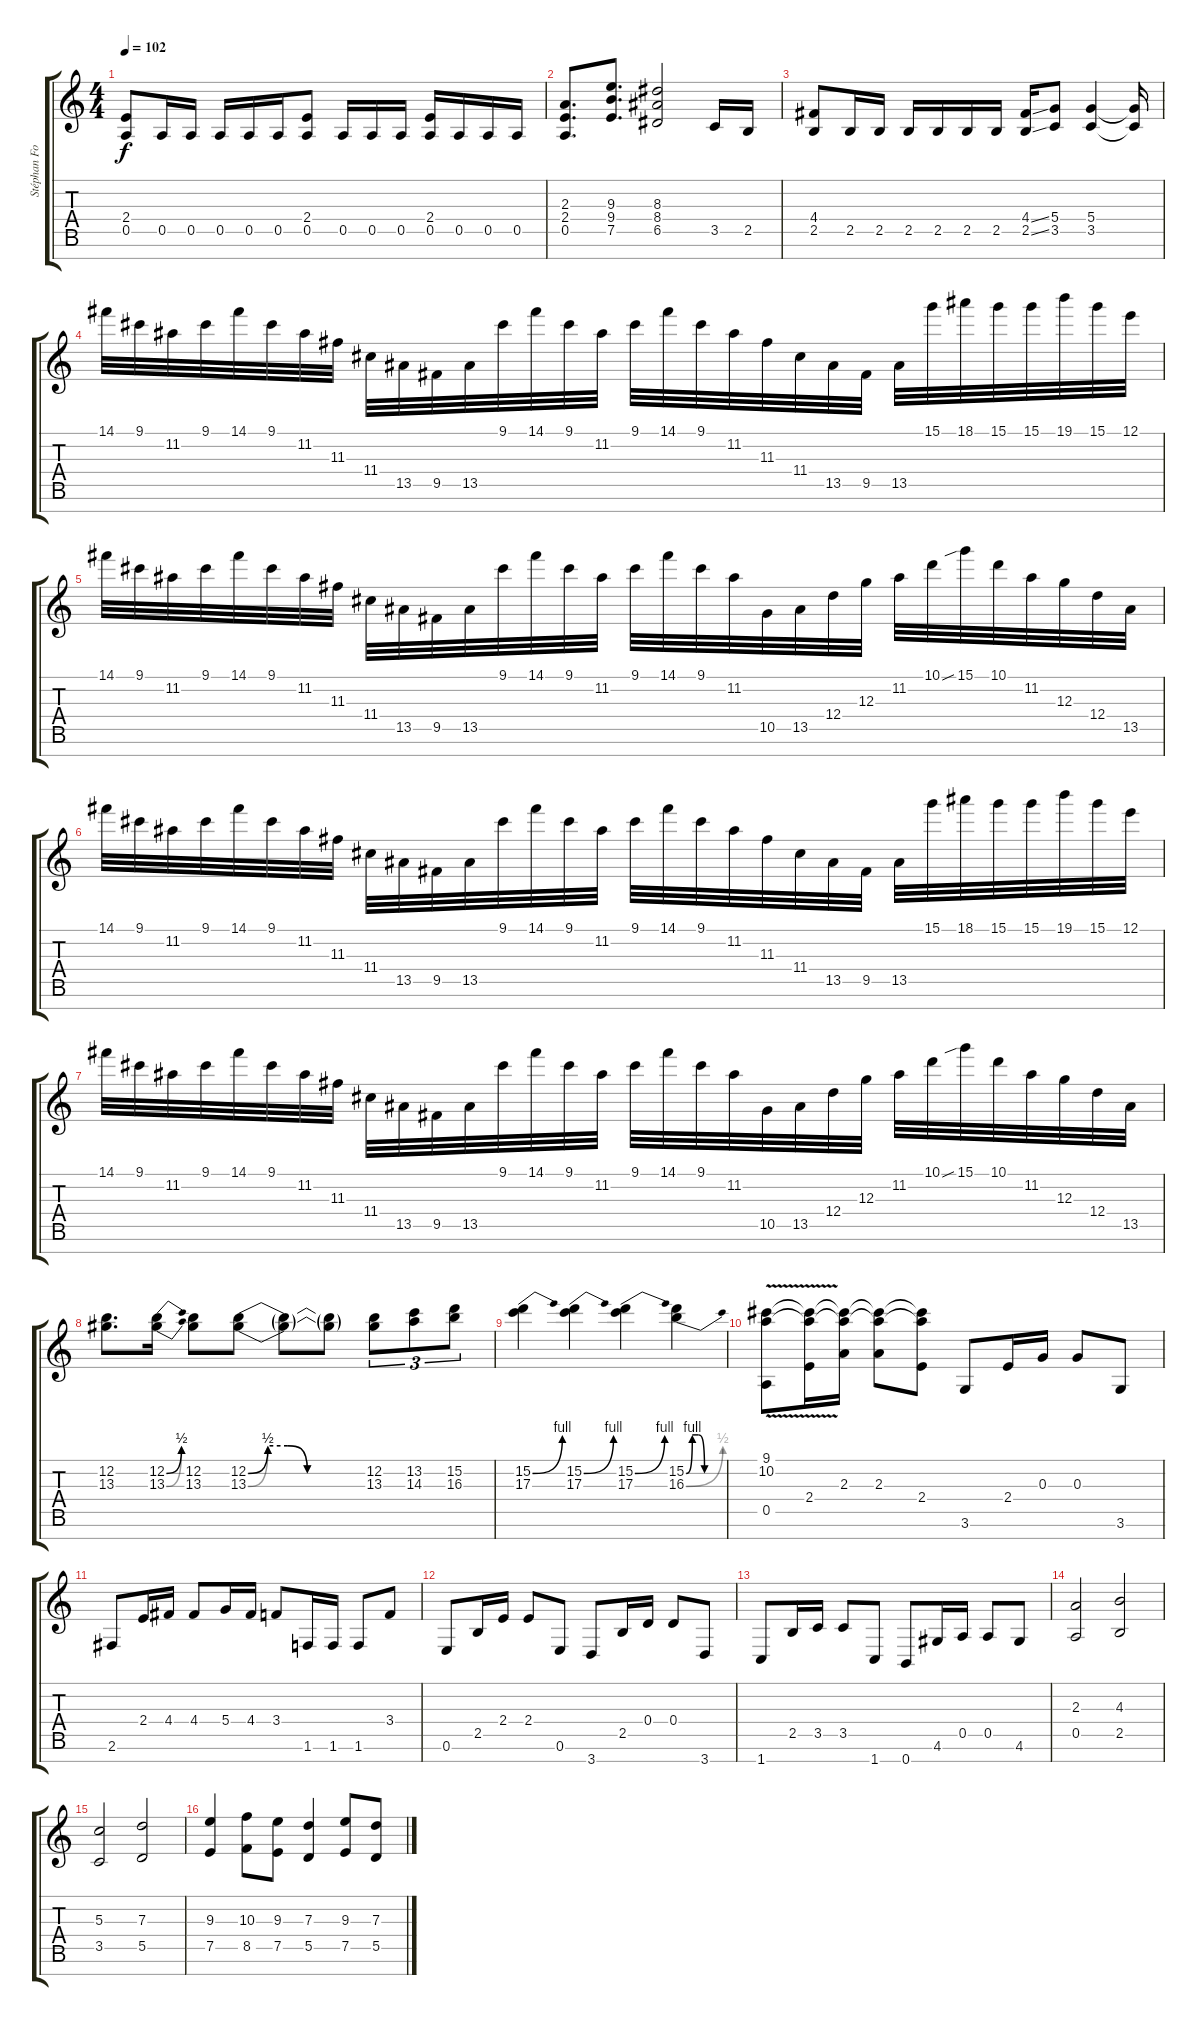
\track ("Stéphan Forté" "Stéphan Fo") {instrument distortionguitar}
\staff {score tabs}
\tuning (E4 B3 G3 D3 A2 E2 B1) {hide}
\ts (4 4)
\tempo 102
\clef g2
\ks c
(2.4 0.5).8{dy f} 0.5.16 0.5.16 0.5.16 0.5.16 0.5.16 (2.4 0.5).8 0.5.16 0.5.16 0.5.16 (2.4 0.5).16 0.5.16 0.5.16 0.5.16 |
(2.3 2.4 0.5).8{d} (9.3 9.4 7.5).8{d} (8.3 8.4 6.5).2 3.5.16 2.5.16 |
(4.4 2.5).8 2.5.16 2.5.16 2.5.16 2.5.16 2.5.16 2.5.16 (4.4{ss} 2.5{ss}).16 (5.4 3.5).8 (5.4 3.5).4 (5.4{t} 3.5{t}).16 |
14.1.32 9.1.32 11.2.32 9.1.32 14.1.32 9.1.32 11.2.32 11.3.32 11.4.32 13.5.32 9.5.32 13.5.32 9.1.32 14.1.32 9.1.32 11.2.32 9.1.32 14.1.32 9.1.32 11.2.32 11.3.32 11.4.32 13.5.32 9.5.32 13.5.32 15.1.32 18.1.32 15.1.32 15.1.32 19.1.32 15.1.32 12.1.32 |
14.1.32 9.1.32 11.2.32 9.1.32 14.1.32 9.1.32 11.2.32 11.3.32 11.4.32 13.5.32 9.5.32 13.5.32 9.1.32 14.1.32 9.1.32 11.2.32 9.1.32 14.1.32 9.1.32 11.2.32 10.5.32 13.5.32 12.4.32 12.3.32 11.2.32 10.1.32 15.1{sib}.32 10.1.32 11.2.32 12.3.32 12.4.32 13.5.32 |
14.1.32 9.1.32 11.2.32 9.1.32 14.1.32 9.1.32 11.2.32 11.3.32 11.4.32 13.5.32 9.5.32 13.5.32 9.1.32 14.1.32 9.1.32 11.2.32 9.1.32 14.1.32 9.1.32 11.2.32 11.3.32 11.4.32 13.5.32 9.5.32 13.5.32 15.1.32 18.1.32 15.1.32 15.1.32 19.1.32 15.1.32 12.1.32 |
14.1.32 9.1.32 11.2.32 9.1.32 14.1.32 9.1.32 11.2.32 11.3.32 11.4.32 13.5.32 9.5.32 13.5.32 9.1.32 14.1.32 9.1.32 11.2.32 9.1.32 14.1.32 9.1.32 11.2.32 10.5.32 13.5.32 12.4.32 12.3.32 11.2.32 10.1.32 15.1{sib}.32 10.1.32 11.2.32 12.3.32 12.4.32 13.5.32 |
(12.2 13.3).8{d} (12.2{be (bend 0 0 60 2)} 13.3{be (bend 0 0 60 2)}).16 (12.2 13.3).8 (12.2{be (custom 0 0 10 2 20 2 30 0 60 0)} 13.3{be (custom 0 0 10 2 20 2 30 0 60 0)}).8 (12.2{t} 13.3{t}).8 (12.2{t} 13.3{t}).8 (12.2 13.3).8{tu (3 2)} (13.2 14.3).8{tu (3 2)} (15.2 16.3).8{tu (3 2)} |
(15.2{be (bend 0 0 60 4)} 17.3).4 (15.2{be (bend 0 0 60 4)} 17.3).4 (15.2{be (bend 0 0 60 4)} 17.3).4 (15.2{be (custom 0 0 10 4 20 4 30 0 60 0)} 16.3{be (bend 0 0 60 2)}).4 |
(9.1{v} 10.2{v} 0.5).8 (9.1{t} 10.2{t} 2.4).16 (9.1{t} 10.2{t} 2.3).16 (9.1{t} 10.2{t} 2.3).8 (9.1{t} 10.2{t} 2.4).8 3.6.8 2.4.16 0.3.16 0.3.8 3.6.8 |
2.6.8 2.4.16 4.4.16 4.4.8 5.4.16 4.4.16 3.4.8 1.6.16 1.6.16 1.6.8 3.4.8 |
0.6.8 2.5.16 2.4.16 2.4.8 0.6.8 3.7.8 2.5.16 0.4.16 0.4.8 3.7.8 |
1.7.8 2.5.16 3.5.16 3.5.8 1.7.8 0.7.8 4.6.16 0.5.16 0.5.8 4.6.8 |
(2.3 0.5).2 (4.3 2.5).2 |
(5.3 3.5).2 (7.3 5.5).2 |
(9.3 7.5).4 (10.3 8.5).8 (9.3 7.5).8 (7.3 5.5).4 (9.3 7.5).8 (7.3 5.5).8
